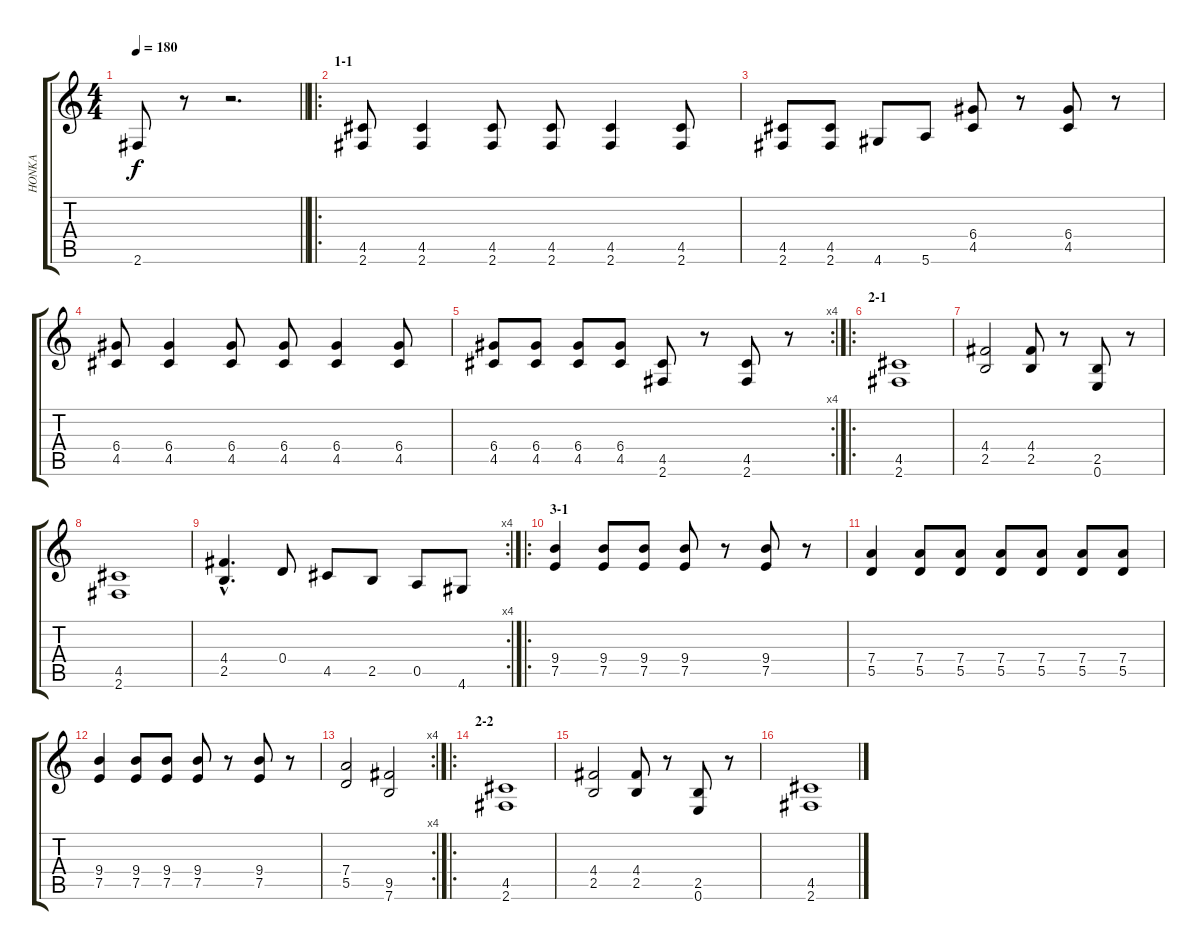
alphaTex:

\track ("HONKA" "HONKA") {instrument distortionguitar}
\staff {score tabs}
\tuning (E4 B3 G3 D3 A2 E2) {hide}
\ts (4 4)
\tempo 180
\clef g2
\barLineRight lightlight
\ks c
2.6.8{dy f} r.8 r.2{d} |
\ro
\section ("" "1-1")
(4.5 2.6).8 (4.5 2.6).4 (4.5 2.6).8 (4.5 2.6).8 (4.5 2.6).4 (4.5 2.6).8 |
(4.5 2.6).8 (4.5 2.6).8 4.6.8 5.6.8 (6.4 4.5).8 r.8 (6.4 4.5).8 r.8 |
(6.4 4.5).8 (6.4 4.5).4 (6.4 4.5).8 (6.4 4.5).8 (6.4 4.5).4 (6.4 4.5).8 |
\rc 4
(6.4 4.5).8 (6.4 4.5).8 (6.4 4.5).8 (6.4 4.5).8 (4.5 2.6).8 r.8 (4.5 2.6).8 r.8 |
\ro
\section ("" "2-1")
(4.5 2.6).1 |
(4.4 2.5).2 (4.4 2.5).8 r.8 (2.5 0.6).8 r.8 |
(4.5 2.6).1 |
\rc 4
(4.4{hac} 2.5{hac}).4{d} 0.4.8 4.5.8 2.5.8 0.5.8 4.6.8 |
\ro
\section ("" "3-1")
(9.4 7.5).4 (9.4 7.5).8 (9.4 7.5).8 (9.4 7.5).8 r.8 (9.4 7.5).8 r.8 |
(7.4 5.5).4 (7.4 5.5).8 (7.4 5.5).8 (7.4 5.5).8 (7.4 5.5).8 (7.4 5.5).8 (7.4 5.5).8 |
(9.4 7.5).4 (9.4 7.5).8 (9.4 7.5).8 (9.4 7.5).8 r.8 (9.4 7.5).8 r.8 |
\rc 4
(7.4 5.5).2 (9.5 7.6).2 |
\ro
\section ("" "2-2")
(4.5 2.6).1 |
(4.4 2.5).2 (4.4 2.5).8 r.8 (2.5 0.6).8 r.8 |
(4.5 2.6).1
